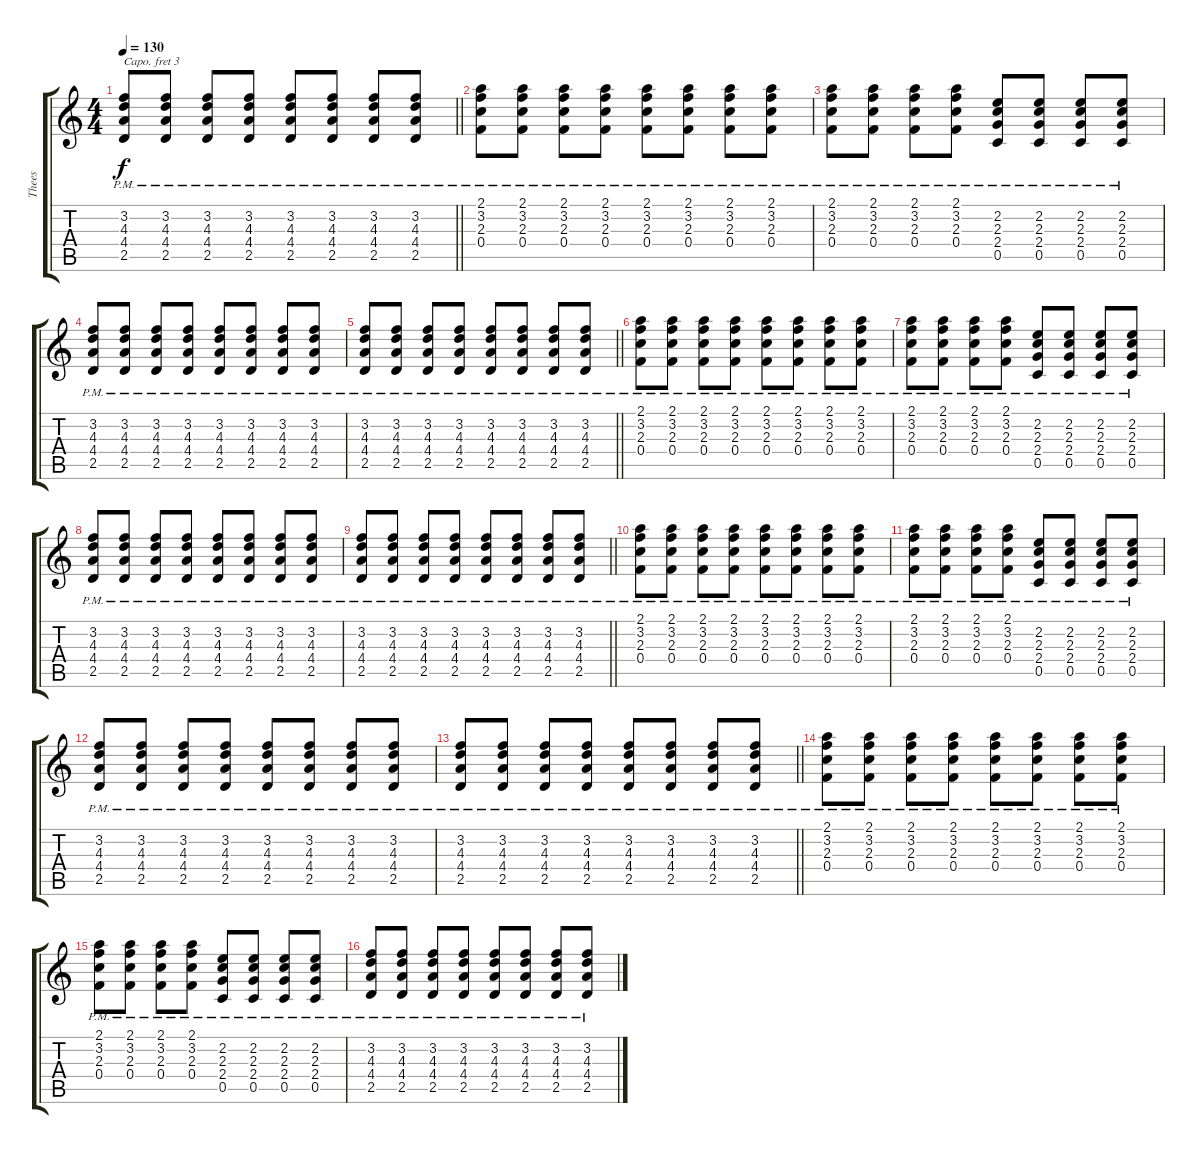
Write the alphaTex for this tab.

\track ("Thees" "Thees") {instrument acousticguitarsteel}
\staff {score tabs}
\capo 3
\tuning (E4 B3 G3 D3 A2 E2) {hide}
\ts (4 4)
\tempo 130
\clef g2
\barLineRight lightlight
\ks c
(3.2{pm} 4.3{pm} 4.4{pm} 2.5{pm}).8{dy f} (3.2{pm} 4.3{pm} 4.4{pm} 2.5{pm}).8 (3.2{pm} 4.3{pm} 4.4{pm} 2.5{pm}).8 (3.2{pm} 4.3{pm} 4.4{pm} 2.5{pm}).8 (3.2{pm} 4.3{pm} 4.4{pm} 2.5{pm}).8 (3.2{pm} 4.3{pm} 4.4{pm} 2.5{pm}).8 (3.2{pm} 4.3{pm} 4.4{pm} 2.5{pm}).8 (3.2{pm} 4.3{pm} 4.4{pm} 2.5{pm}).8 |
(2.1{pm} 3.2{pm} 2.3{pm} 0.4{pm}).8 (2.1{pm} 3.2{pm} 2.3{pm} 0.4{pm}).8 (2.1{pm} 3.2{pm} 2.3{pm} 0.4{pm}).8 (2.1{pm} 3.2{pm} 2.3{pm} 0.4{pm}).8 (2.1{pm} 3.2{pm} 2.3{pm} 0.4{pm}).8 (2.1{pm} 3.2{pm} 2.3{pm} 0.4{pm}).8 (2.1{pm} 3.2{pm} 2.3{pm} 0.4{pm}).8 (2.1{pm} 3.2{pm} 2.3{pm} 0.4{pm}).8 |
(2.1{pm} 3.2{pm} 2.3{pm} 0.4{pm}).8 (2.1{pm} 3.2{pm} 2.3{pm} 0.4{pm}).8 (2.1{pm} 3.2{pm} 2.3{pm} 0.4{pm}).8 (2.1{pm} 3.2{pm} 2.3{pm} 0.4{pm}).8 (2.2{pm} 2.3{pm} 2.4{pm} 0.5{pm}).8 (2.2{pm} 2.3{pm} 2.4{pm} 0.5{pm}).8 (2.2{pm} 2.3{pm} 2.4{pm} 0.5{pm}).8 (2.2{pm} 2.3{pm} 2.4{pm} 0.5{pm}).8 |
(3.2{pm} 4.3{pm} 4.4{pm} 2.5{pm}).8 (3.2{pm} 4.3{pm} 4.4{pm} 2.5{pm}).8 (3.2{pm} 4.3{pm} 4.4{pm} 2.5{pm}).8 (3.2{pm} 4.3{pm} 4.4{pm} 2.5{pm}).8 (3.2{pm} 4.3{pm} 4.4{pm} 2.5{pm}).8 (3.2{pm} 4.3{pm} 4.4{pm} 2.5{pm}).8 (3.2{pm} 4.3{pm} 4.4{pm} 2.5{pm}).8 (3.2{pm} 4.3{pm} 4.4{pm} 2.5{pm}).8 |
\barLineRight lightlight
(3.2{pm} 4.3{pm} 4.4{pm} 2.5{pm}).8 (3.2{pm} 4.3{pm} 4.4{pm} 2.5{pm}).8 (3.2{pm} 4.3{pm} 4.4{pm} 2.5{pm}).8 (3.2{pm} 4.3{pm} 4.4{pm} 2.5{pm}).8 (3.2{pm} 4.3{pm} 4.4{pm} 2.5{pm}).8 (3.2{pm} 4.3{pm} 4.4{pm} 2.5{pm}).8 (3.2{pm} 4.3{pm} 4.4{pm} 2.5{pm}).8 (3.2{pm} 4.3{pm} 4.4{pm} 2.5{pm}).8 |
(2.1{pm} 3.2{pm} 2.3{pm} 0.4{pm}).8 (2.1{pm} 3.2{pm} 2.3{pm} 0.4{pm}).8 (2.1{pm} 3.2{pm} 2.3{pm} 0.4{pm}).8 (2.1{pm} 3.2{pm} 2.3{pm} 0.4{pm}).8 (2.1{pm} 3.2{pm} 2.3{pm} 0.4{pm}).8 (2.1{pm} 3.2{pm} 2.3{pm} 0.4{pm}).8 (2.1{pm} 3.2{pm} 2.3{pm} 0.4{pm}).8 (2.1{pm} 3.2{pm} 2.3{pm} 0.4{pm}).8 |
(2.1{pm} 3.2{pm} 2.3{pm} 0.4{pm}).8 (2.1{pm} 3.2{pm} 2.3{pm} 0.4{pm}).8 (2.1{pm} 3.2{pm} 2.3{pm} 0.4{pm}).8 (2.1{pm} 3.2{pm} 2.3{pm} 0.4{pm}).8 (2.2{pm} 2.3{pm} 2.4{pm} 0.5{pm}).8 (2.2{pm} 2.3{pm} 2.4{pm} 0.5{pm}).8 (2.2{pm} 2.3{pm} 2.4{pm} 0.5{pm}).8 (2.2{pm} 2.3{pm} 2.4{pm} 0.5{pm}).8 |
(3.2{pm} 4.3{pm} 4.4{pm} 2.5{pm}).8 (3.2{pm} 4.3{pm} 4.4{pm} 2.5{pm}).8 (3.2{pm} 4.3{pm} 4.4{pm} 2.5{pm}).8 (3.2{pm} 4.3{pm} 4.4{pm} 2.5{pm}).8 (3.2{pm} 4.3{pm} 4.4{pm} 2.5{pm}).8 (3.2{pm} 4.3{pm} 4.4{pm} 2.5{pm}).8 (3.2{pm} 4.3{pm} 4.4{pm} 2.5{pm}).8 (3.2{pm} 4.3{pm} 4.4{pm} 2.5{pm}).8 |
\barLineRight lightlight
(3.2{pm} 4.3{pm} 4.4{pm} 2.5{pm}).8 (3.2{pm} 4.3{pm} 4.4{pm} 2.5{pm}).8 (3.2{pm} 4.3{pm} 4.4{pm} 2.5{pm}).8 (3.2{pm} 4.3{pm} 4.4{pm} 2.5{pm}).8 (3.2{pm} 4.3{pm} 4.4{pm} 2.5{pm}).8 (3.2{pm} 4.3{pm} 4.4{pm} 2.5{pm}).8 (3.2{pm} 4.3{pm} 4.4{pm} 2.5{pm}).8 (3.2{pm} 4.3{pm} 4.4{pm} 2.5{pm}).8 |
(2.1{pm} 3.2{pm} 2.3{pm} 0.4{pm}).8 (2.1{pm} 3.2{pm} 2.3{pm} 0.4{pm}).8 (2.1{pm} 3.2{pm} 2.3{pm} 0.4{pm}).8 (2.1{pm} 3.2{pm} 2.3{pm} 0.4{pm}).8 (2.1{pm} 3.2{pm} 2.3{pm} 0.4{pm}).8 (2.1{pm} 3.2{pm} 2.3{pm} 0.4{pm}).8 (2.1{pm} 3.2{pm} 2.3{pm} 0.4{pm}).8 (2.1{pm} 3.2{pm} 2.3{pm} 0.4{pm}).8 |
(2.1{pm} 3.2{pm} 2.3{pm} 0.4{pm}).8 (2.1{pm} 3.2{pm} 2.3{pm} 0.4{pm}).8 (2.1{pm} 3.2{pm} 2.3{pm} 0.4{pm}).8 (2.1{pm} 3.2{pm} 2.3{pm} 0.4{pm}).8 (2.2{pm} 2.3{pm} 2.4{pm} 0.5{pm}).8 (2.2{pm} 2.3{pm} 2.4{pm} 0.5{pm}).8 (2.2{pm} 2.3{pm} 2.4{pm} 0.5{pm}).8 (2.2{pm} 2.3{pm} 2.4{pm} 0.5{pm}).8 |
(3.2{pm} 4.3{pm} 4.4{pm} 2.5{pm}).8 (3.2{pm} 4.3{pm} 4.4{pm} 2.5{pm}).8 (3.2{pm} 4.3{pm} 4.4{pm} 2.5{pm}).8 (3.2{pm} 4.3{pm} 4.4{pm} 2.5{pm}).8 (3.2{pm} 4.3{pm} 4.4{pm} 2.5{pm}).8 (3.2{pm} 4.3{pm} 4.4{pm} 2.5{pm}).8 (3.2{pm} 4.3{pm} 4.4{pm} 2.5{pm}).8 (3.2{pm} 4.3{pm} 4.4{pm} 2.5{pm}).8 |
\barLineRight lightlight
(3.2{pm} 4.3{pm} 4.4{pm} 2.5{pm}).8 (3.2{pm} 4.3{pm} 4.4{pm} 2.5{pm}).8 (3.2{pm} 4.3{pm} 4.4{pm} 2.5{pm}).8 (3.2{pm} 4.3{pm} 4.4{pm} 2.5{pm}).8 (3.2{pm} 4.3{pm} 4.4{pm} 2.5{pm}).8 (3.2{pm} 4.3{pm} 4.4{pm} 2.5{pm}).8 (3.2{pm} 4.3{pm} 4.4{pm} 2.5{pm}).8 (3.2{pm} 4.3{pm} 4.4{pm} 2.5{pm}).8 |
(2.1{pm} 3.2{pm} 2.3{pm} 0.4{pm}).8 (2.1{pm} 3.2{pm} 2.3{pm} 0.4{pm}).8 (2.1{pm} 3.2{pm} 2.3{pm} 0.4{pm}).8 (2.1{pm} 3.2{pm} 2.3{pm} 0.4{pm}).8 (2.1{pm} 3.2{pm} 2.3{pm} 0.4{pm}).8 (2.1{pm} 3.2{pm} 2.3{pm} 0.4{pm}).8 (2.1{pm} 3.2{pm} 2.3{pm} 0.4{pm}).8 (2.1{pm} 3.2{pm} 2.3{pm} 0.4{pm}).8 |
(2.1{pm} 3.2{pm} 2.3{pm} 0.4{pm}).8 (2.1{pm} 3.2{pm} 2.3{pm} 0.4{pm}).8 (2.1{pm} 3.2{pm} 2.3{pm} 0.4{pm}).8 (2.1{pm} 3.2{pm} 2.3{pm} 0.4{pm}).8 (2.2{pm} 2.3{pm} 2.4{pm} 0.5{pm}).8 (2.2{pm} 2.3{pm} 2.4{pm} 0.5{pm}).8 (2.2{pm} 2.3{pm} 2.4{pm} 0.5{pm}).8 (2.2{pm} 2.3{pm} 2.4{pm} 0.5{pm}).8 |
(3.2{pm} 4.3{pm} 4.4{pm} 2.5{pm}).8 (3.2{pm} 4.3{pm} 4.4{pm} 2.5{pm}).8 (3.2{pm} 4.3{pm} 4.4{pm} 2.5{pm}).8 (3.2{pm} 4.3{pm} 4.4{pm} 2.5{pm}).8 (3.2{pm} 4.3{pm} 4.4{pm} 2.5{pm}).8 (3.2{pm} 4.3{pm} 4.4{pm} 2.5{pm}).8 (3.2{pm} 4.3{pm} 4.4{pm} 2.5{pm}).8 (3.2{pm} 4.3{pm} 4.4{pm} 2.5{pm}).8
